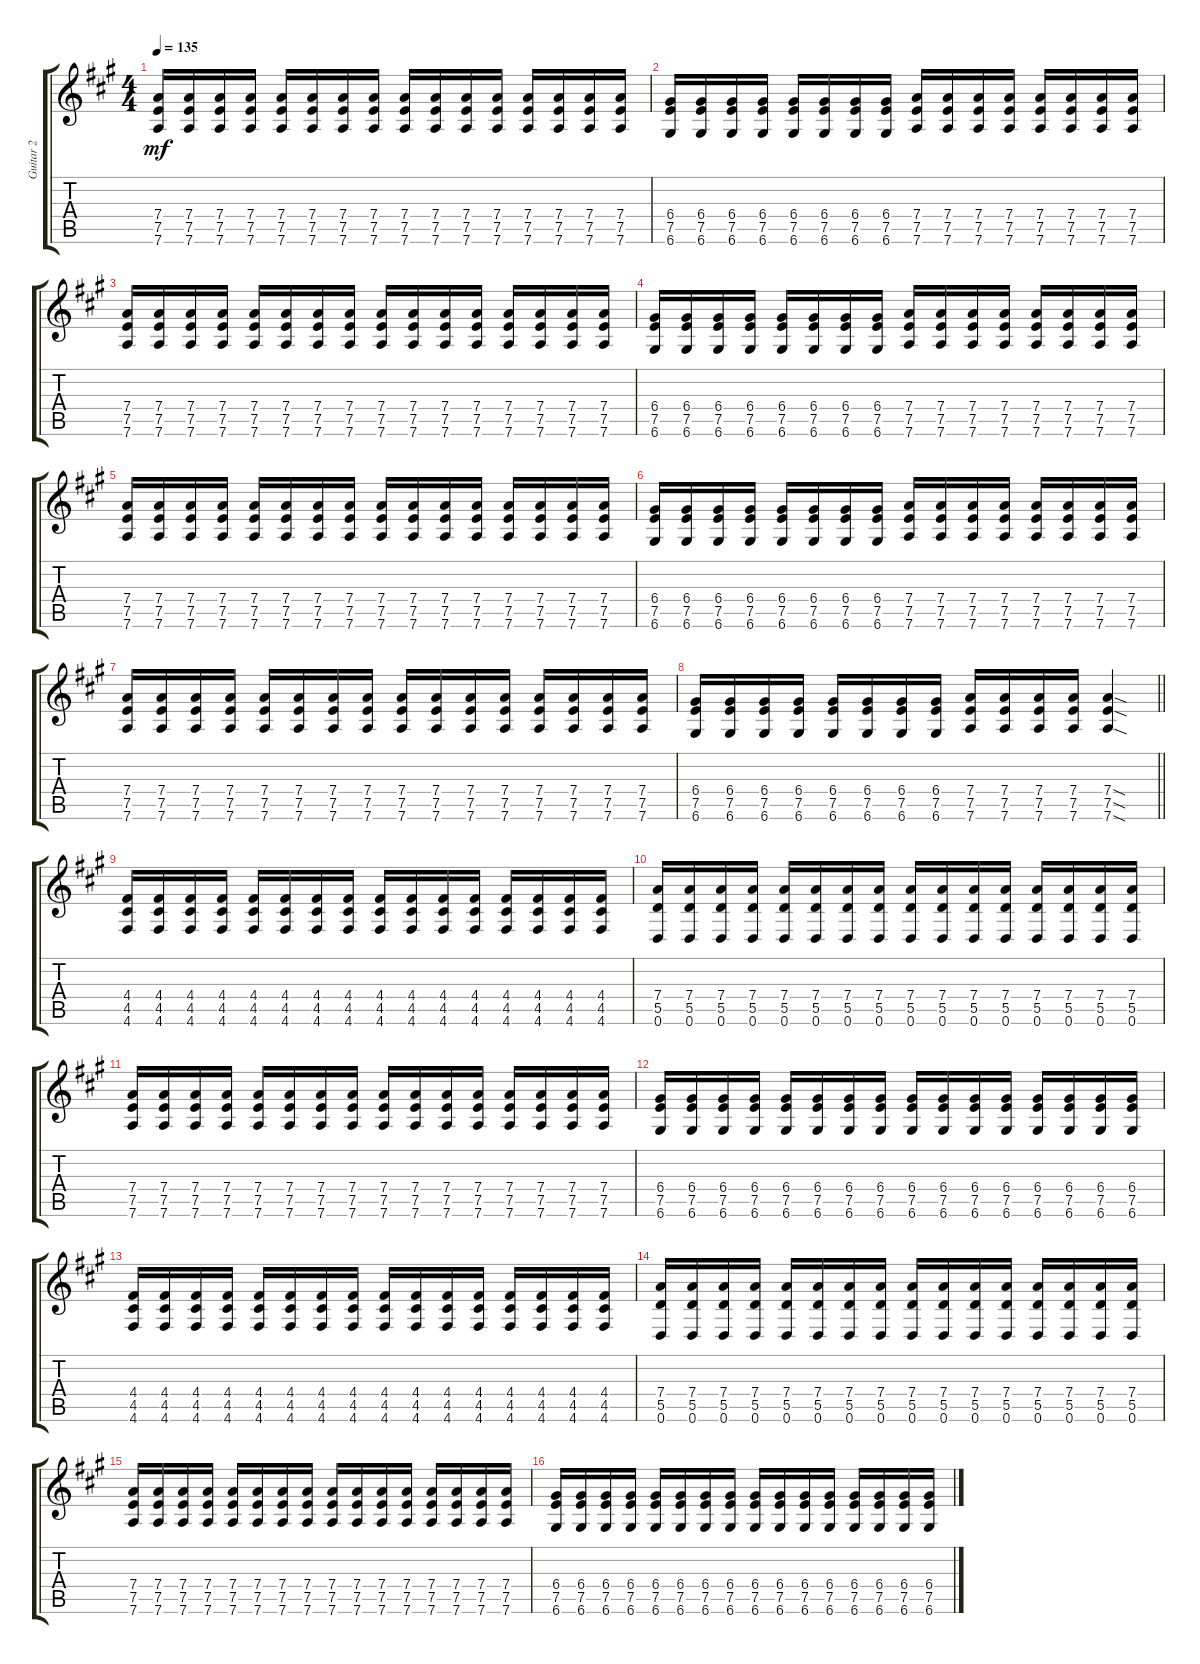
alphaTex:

\track ("Guitar 2" "Guitar 2") {instrument overdrivenguitar}
\staff {score tabs}
\tuning (E4 B3 G3 D3 A2 D2) {hide}
\ts (4 4)
\tempo 135
\clef g2
\ks a
(7.4 7.5 7.6).16{dy mf} (7.4 7.5 7.6).16 (7.4 7.5 7.6).16 (7.4 7.5 7.6).16 (7.4 7.5 7.6).16 (7.4 7.5 7.6).16 (7.4 7.5 7.6).16 (7.4 7.5 7.6).16 (7.4 7.5 7.6).16 (7.4 7.5 7.6).16 (7.4 7.5 7.6).16 (7.4 7.5 7.6).16 (7.4 7.5 7.6).16 (7.4 7.5 7.6).16 (7.4 7.5 7.6).16 (7.4 7.5 7.6).16 |
(6.4 7.5 6.6).16 (6.4 7.5 6.6).16 (6.4 7.5 6.6).16 (6.4 7.5 6.6).16 (6.4 7.5 6.6).16 (6.4 7.5 6.6).16 (6.4 7.5 6.6).16 (6.4 7.5 6.6).16 (7.4 7.5 7.6).16 (7.4 7.5 7.6).16 (7.4 7.5 7.6).16 (7.4 7.5 7.6).16 (7.4 7.5 7.6).16 (7.4 7.5 7.6).16 (7.4 7.5 7.6).16 (7.4 7.5 7.6).16 |
(7.4 7.5 7.6).16 (7.4 7.5 7.6).16 (7.4 7.5 7.6).16 (7.4 7.5 7.6).16 (7.4 7.5 7.6).16 (7.4 7.5 7.6).16 (7.4 7.5 7.6).16 (7.4 7.5 7.6).16 (7.4 7.5 7.6).16 (7.4 7.5 7.6).16 (7.4 7.5 7.6).16 (7.4 7.5 7.6).16 (7.4 7.5 7.6).16 (7.4 7.5 7.6).16 (7.4 7.5 7.6).16 (7.4 7.5 7.6).16 |
(6.4 7.5 6.6).16 (6.4 7.5 6.6).16 (6.4 7.5 6.6).16 (6.4 7.5 6.6).16 (6.4 7.5 6.6).16 (6.4 7.5 6.6).16 (6.4 7.5 6.6).16 (6.4 7.5 6.6).16 (7.4 7.5 7.6).16 (7.4 7.5 7.6).16 (7.4 7.5 7.6).16 (7.4 7.5 7.6).16 (7.4 7.5 7.6).16 (7.4 7.5 7.6).16 (7.4 7.5 7.6).16 (7.4 7.5 7.6).16 |
(7.4 7.5 7.6).16 (7.4 7.5 7.6).16 (7.4 7.5 7.6).16 (7.4 7.5 7.6).16 (7.4 7.5 7.6).16 (7.4 7.5 7.6).16 (7.4 7.5 7.6).16 (7.4 7.5 7.6).16 (7.4 7.5 7.6).16 (7.4 7.5 7.6).16 (7.4 7.5 7.6).16 (7.4 7.5 7.6).16 (7.4 7.5 7.6).16 (7.4 7.5 7.6).16 (7.4 7.5 7.6).16 (7.4 7.5 7.6).16 |
(6.4 7.5 6.6).16 (6.4 7.5 6.6).16 (6.4 7.5 6.6).16 (6.4 7.5 6.6).16 (6.4 7.5 6.6).16 (6.4 7.5 6.6).16 (6.4 7.5 6.6).16 (6.4 7.5 6.6).16 (7.4 7.5 7.6).16 (7.4 7.5 7.6).16 (7.4 7.5 7.6).16 (7.4 7.5 7.6).16 (7.4 7.5 7.6).16 (7.4 7.5 7.6).16 (7.4 7.5 7.6).16 (7.4 7.5 7.6).16 |
(7.4 7.5 7.6).16 (7.4 7.5 7.6).16 (7.4 7.5 7.6).16 (7.4 7.5 7.6).16 (7.4 7.5 7.6).16 (7.4 7.5 7.6).16 (7.4 7.5 7.6).16 (7.4 7.5 7.6).16 (7.4 7.5 7.6).16 (7.4 7.5 7.6).16 (7.4 7.5 7.6).16 (7.4 7.5 7.6).16 (7.4 7.5 7.6).16 (7.4 7.5 7.6).16 (7.4 7.5 7.6).16 (7.4 7.5 7.6).16 |
\barLineRight lightlight
(6.4 7.5 6.6).16 (6.4 7.5 6.6).16 (6.4 7.5 6.6).16 (6.4 7.5 6.6).16 (6.4 7.5 6.6).16 (6.4 7.5 6.6).16 (6.4 7.5 6.6).16 (6.4 7.5 6.6).16 (7.4 7.5 7.6).16 (7.4 7.5 7.6).16 (7.4 7.5 7.6).16 (7.4 7.5 7.6).16 (7.4{sod} 7.5{sod} 7.6{sod}).4 |
(4.4 4.5 4.6).16 (4.4 4.5 4.6).16 (4.4 4.5 4.6).16 (4.4 4.5 4.6).16 (4.4 4.5 4.6).16 (4.4 4.5 4.6).16 (4.4 4.5 4.6).16 (4.4 4.5 4.6).16 (4.4 4.5 4.6).16 (4.4 4.5 4.6).16 (4.4 4.5 4.6).16 (4.4 4.5 4.6).16 (4.4 4.5 4.6).16 (4.4 4.5 4.6).16 (4.4 4.5 4.6).16 (4.4 4.5 4.6).16 |
(7.4 5.5 0.6).16 (7.4 5.5 0.6).16 (7.4 5.5 0.6).16 (7.4 5.5 0.6).16 (7.4 5.5 0.6).16 (7.4 5.5 0.6).16 (7.4 5.5 0.6).16 (7.4 5.5 0.6).16 (7.4 5.5 0.6).16 (7.4 5.5 0.6).16 (7.4 5.5 0.6).16 (7.4 5.5 0.6).16 (7.4 5.5 0.6).16 (7.4 5.5 0.6).16 (7.4 5.5 0.6).16 (7.4 5.5 0.6).16 |
(7.4 7.5 7.6).16 (7.4 7.5 7.6).16 (7.4 7.5 7.6).16 (7.4 7.5 7.6).16 (7.4 7.5 7.6).16 (7.4 7.5 7.6).16 (7.4 7.5 7.6).16 (7.4 7.5 7.6).16 (7.4 7.5 7.6).16 (7.4 7.5 7.6).16 (7.4 7.5 7.6).16 (7.4 7.5 7.6).16 (7.4 7.5 7.6).16 (7.4 7.5 7.6).16 (7.4 7.5 7.6).16 (7.4 7.5 7.6).16 |
(6.4 7.5 6.6).16 (6.4 7.5 6.6).16 (6.4 7.5 6.6).16 (6.4 7.5 6.6).16 (6.4 7.5 6.6).16 (6.4 7.5 6.6).16 (6.4 7.5 6.6).16 (6.4 7.5 6.6).16 (6.4 7.5 6.6).16 (6.4 7.5 6.6).16 (6.4 7.5 6.6).16 (6.4 7.5 6.6).16 (6.4 7.5 6.6).16 (6.4 7.5 6.6).16 (6.4 7.5 6.6).16 (6.4 7.5 6.6).16 |
(4.4 4.5 4.6).16 (4.4 4.5 4.6).16 (4.4 4.5 4.6).16 (4.4 4.5 4.6).16 (4.4 4.5 4.6).16 (4.4 4.5 4.6).16 (4.4 4.5 4.6).16 (4.4 4.5 4.6).16 (4.4 4.5 4.6).16 (4.4 4.5 4.6).16 (4.4 4.5 4.6).16 (4.4 4.5 4.6).16 (4.4 4.5 4.6).16 (4.4 4.5 4.6).16 (4.4 4.5 4.6).16 (4.4 4.5 4.6).16 |
(7.4 5.5 0.6).16 (7.4 5.5 0.6).16 (7.4 5.5 0.6).16 (7.4 5.5 0.6).16 (7.4 5.5 0.6).16 (7.4 5.5 0.6).16 (7.4 5.5 0.6).16 (7.4 5.5 0.6).16 (7.4 5.5 0.6).16 (7.4 5.5 0.6).16 (7.4 5.5 0.6).16 (7.4 5.5 0.6).16 (7.4 5.5 0.6).16 (7.4 5.5 0.6).16 (7.4 5.5 0.6).16 (7.4 5.5 0.6).16 |
(7.4 7.5 7.6).16 (7.4 7.5 7.6).16 (7.4 7.5 7.6).16 (7.4 7.5 7.6).16 (7.4 7.5 7.6).16 (7.4 7.5 7.6).16 (7.4 7.5 7.6).16 (7.4 7.5 7.6).16 (7.4 7.5 7.6).16 (7.4 7.5 7.6).16 (7.4 7.5 7.6).16 (7.4 7.5 7.6).16 (7.4 7.5 7.6).16 (7.4 7.5 7.6).16 (7.4 7.5 7.6).16 (7.4 7.5 7.6).16 |
(6.4 7.5 6.6).16 (6.4 7.5 6.6).16 (6.4 7.5 6.6).16 (6.4 7.5 6.6).16 (6.4 7.5 6.6).16 (6.4 7.5 6.6).16 (6.4 7.5 6.6).16 (6.4 7.5 6.6).16 (6.4 7.5 6.6).16 (6.4 7.5 6.6).16 (6.4 7.5 6.6).16 (6.4 7.5 6.6).16 (6.4 7.5 6.6).16 (6.4 7.5 6.6).16 (6.4 7.5 6.6).16 (6.4 7.5 6.6).16
